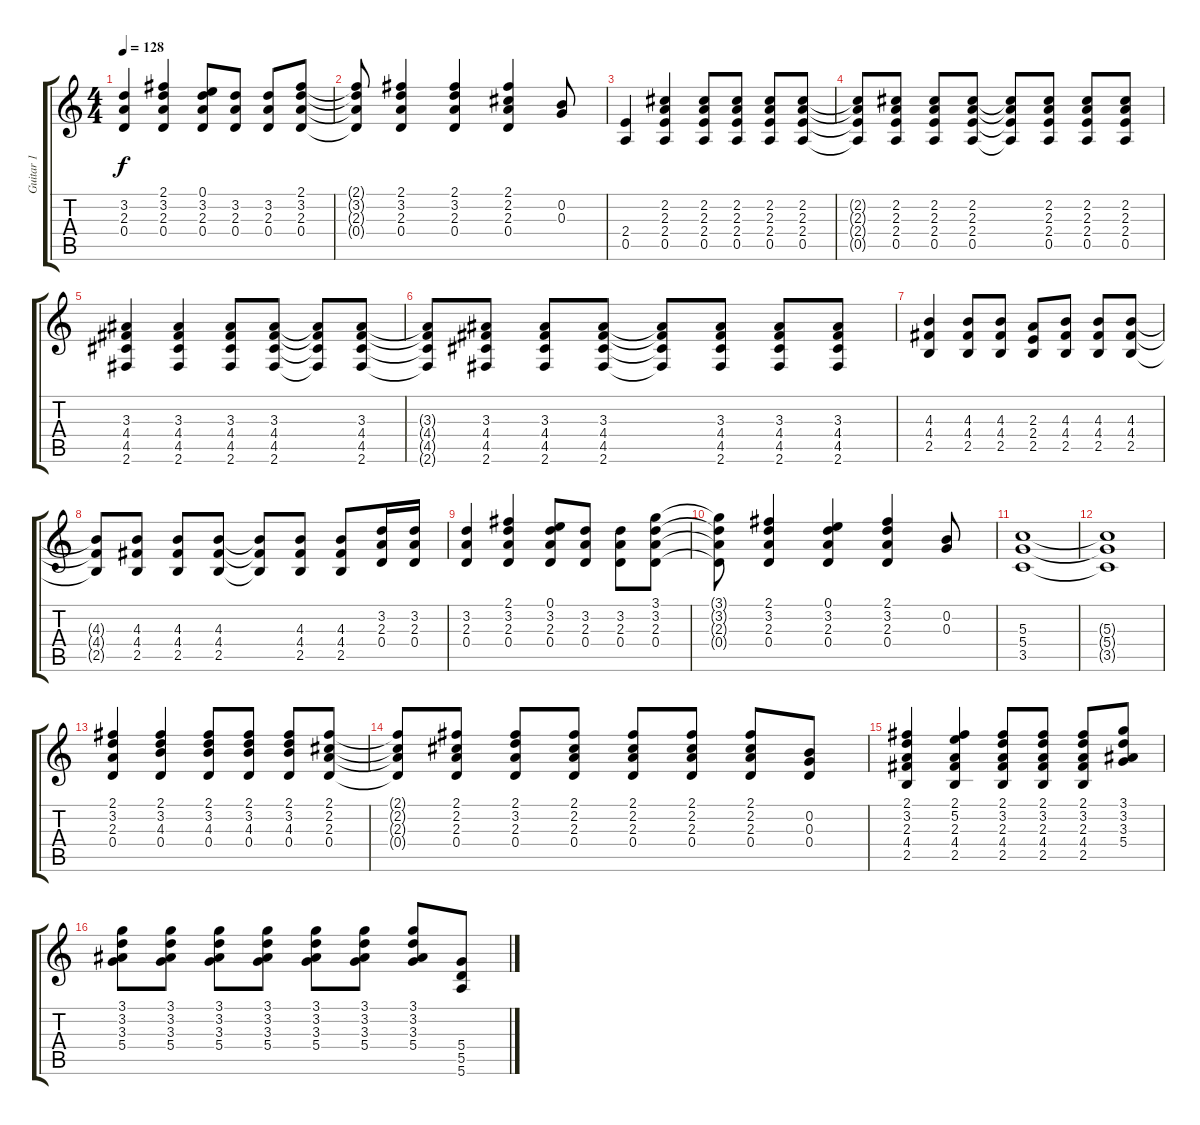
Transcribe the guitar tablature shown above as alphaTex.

\track ("Guitar 1" "Guitar 1") {instrument overdrivenguitar}
\staff {score tabs}
\tuning (E4 B3 G3 D3 A2 E2) {hide}
\ts (4 4)
\tempo 128
\clef g2
\ks c
(3.2 2.3 0.4).4{dy f} (2.1 3.2 2.3 0.4).4 (0.1 3.2 2.3 0.4).8 (3.2 2.3 0.4).8 (3.2 2.3 0.4).8 (2.1 3.2 2.3 0.4).8 |
(2.1{t} 3.2{t} 2.3{t} 0.4{t}).8 (2.1 3.2 2.3 0.4).4 (2.1 3.2 2.3 0.4).4 (2.1 2.2 2.3 0.4).4 (0.2 0.3).8 |
(2.4 0.5).4 (2.2 2.3 2.4 0.5).4 (2.2 2.3 2.4 0.5).8 (2.2 2.3 2.4 0.5).8 (2.2 2.3 2.4 0.5).8 (2.2 2.3 2.4 0.5).8 |
(2.2{t} 2.3{t} 2.4{t} 0.5{t}).8 (2.2 2.3 2.4 0.5).8 (2.2 2.3 2.4 0.5).8 (2.2 2.3 2.4 0.5).8 (2.2{t} 2.3{t} 2.4{t} 0.5{t}).8 (2.2 2.3 2.4 0.5).8 (2.2 2.3 2.4 0.5).8 (2.2 2.3 2.4 0.5).8 |
(3.3 4.4 4.5 2.6).4 (3.3 4.4 4.5 2.6).4 (3.3 4.4 4.5 2.6).8 (3.3 4.4 4.5 2.6).8 (3.3{t} 4.4{t} 4.5{t} 2.6{t}).8 (3.3 4.4 4.5 2.6).8 |
(3.3{t} 4.4{t} 4.5{t} 2.6{t}).8 (3.3 4.4 4.5 2.6).8 (3.3 4.4 4.5 2.6).8 (3.3 4.4 4.5 2.6).8 (3.3{t} 4.4{t} 4.5{t} 2.6{t}).8 (3.3 4.4 4.5 2.6).8 (3.3 4.4 4.5 2.6).8 (3.3 4.4 4.5 2.6).8 |
(4.3 4.4 2.5).4 (4.3 4.4 2.5).8 (4.3 4.4 2.5).8 (2.3 2.4 2.5).8 (4.3 4.4 2.5).8 (4.3 4.4 2.5).8 (4.3 4.4 2.5).8 |
(4.3{t} 4.4{t} 2.5{t}).8 (4.3 4.4 2.5).8 (4.3 4.4 2.5).8 (4.3 4.4 2.5).8 (4.3{t} 4.4{t} 2.5{t}).8 (4.3 4.4 2.5).8 (4.3 4.4 2.5).8 (3.2 2.3 0.4).16 (3.2 2.3 0.4).16 |
(3.2 2.3 0.4).4 (2.1 3.2 2.3 0.4).4 (0.1 3.2 2.3 0.4).8 (3.2 2.3 0.4).8 (3.2 2.3 0.4).8 (3.1 3.2 2.3 0.4).8 |
(3.1{t} 3.2{t} 2.3{t} 0.4{t}).8 (2.1 3.2 2.3 0.4).4 (0.1 3.2 2.3 0.4).4 (2.1 3.2 2.3 0.4).4 (0.2 0.3).8 |
(5.3 5.4 3.5).1 |
(5.3{t} 5.4{t} 3.5{t}).1 |
(2.1 3.2 2.3 0.4).4 (2.1 3.2 4.3 0.4).4 (2.1 3.2 4.3 0.4).8 (2.1 3.2 4.3 0.4).8 (2.1 3.2 4.3 0.4).8 (2.1 2.2 2.3 0.4).8 |
(2.1{t} 2.2{t} 2.3{t} 0.4{t}).8 (2.1 2.2 2.3 0.4).8 (2.1 3.2 2.3 0.4).8 (2.1 2.2 2.3 0.4).8 (2.1 2.2 2.3 0.4).8 (2.1 2.2 2.3 0.4).8 (2.1 2.2 2.3 0.4).8 (0.2 0.3 0.4).8 |
(2.1 3.2 2.3 4.4 2.5).4 (2.1 5.2 2.3 4.4 2.5).4 (2.1 3.2 2.3 4.4 2.5).8 (2.1 3.2 2.3 4.4 2.5).8 (2.1 3.2 2.3 4.4 2.5).8 (3.1 3.2 3.3 5.4).8 |
(3.1 3.2 3.3 5.4).8 (3.1 3.2 3.3 5.4).8 (3.1 3.2 3.3 5.4).8 (3.1 3.2 3.3 5.4).8 (3.1 3.2 3.3 5.4).8 (3.1 3.2 3.3 5.4).8 (3.1 3.2 3.3 5.4).8 (5.4 5.5 5.6).8
